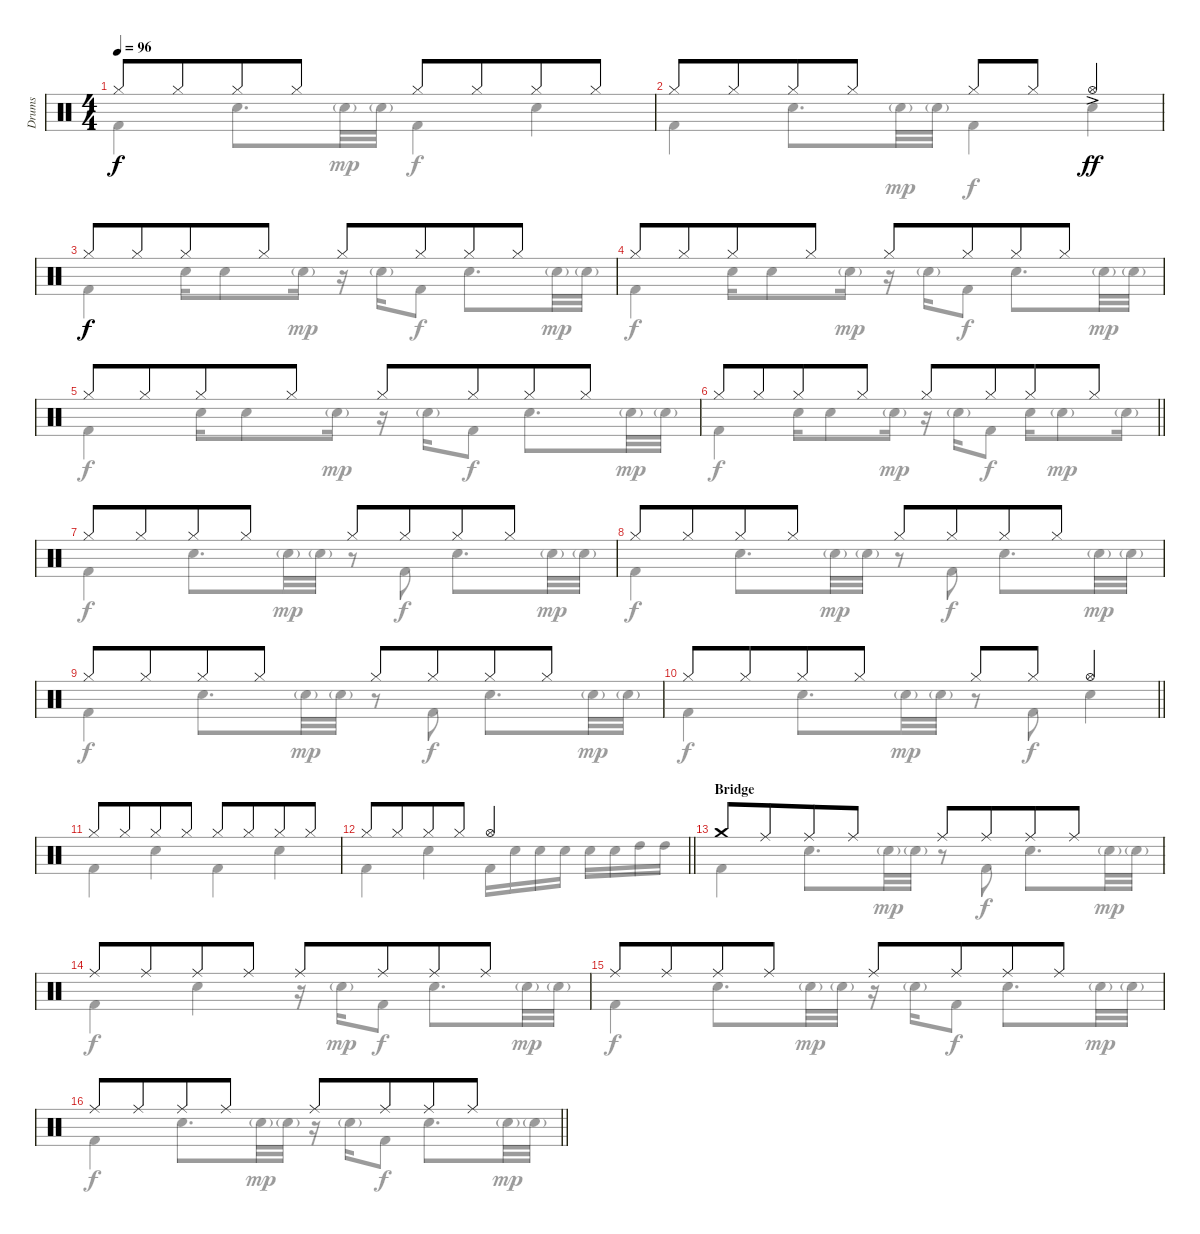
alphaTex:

\track ("Drums" "Drums") {instrument percussion}
\staff {score}
\articulation defaults
\voice
\ts (4 4)
\tempo 96
\clef neutral
\ks c "Hi-Hat (closed)".8{dy f} "Hi-Hat (closed)".8{beam merge} "Hi-Hat (closed)".8 "Hi-Hat (closed)".8 "Hi-Hat (closed)".8 "Hi-Hat (closed)".8{beam merge} "Hi-Hat (closed)".8 "Hi-Hat (closed)".8
|
"Hi-Hat (closed)".8 "Hi-Hat (closed)".8{beam merge} "Hi-Hat (closed)".8 "Hi-Hat (closed)".8 "Hi-Hat (closed)".8 "Hi-Hat (closed)".8 "Hi-Hat (open)"{ac}.4{dy ff} |
"Hi-Hat (closed)".8{dy f} "Hi-Hat (closed)".8{beam merge} "Hi-Hat (closed)".8 "Hi-Hat (closed)".8 "Hi-Hat (closed)".8 "Hi-Hat (closed)".8{beam merge} "Hi-Hat (closed)".8 "Hi-Hat (closed)".8 |
"Hi-Hat (closed)".8 "Hi-Hat (closed)".8{beam merge} "Hi-Hat (closed)".8 "Hi-Hat (closed)".8 "Hi-Hat (closed)".8 "Hi-Hat (closed)".8{beam merge} "Hi-Hat (closed)".8 "Hi-Hat (closed)".8 |
"Hi-Hat (closed)".8 "Hi-Hat (closed)".8{beam merge} "Hi-Hat (closed)".8 "Hi-Hat (closed)".8 "Hi-Hat (closed)".8 "Hi-Hat (closed)".8{beam merge} "Hi-Hat (closed)".8 "Hi-Hat (closed)".8 |
\barLineRight lightlight "Hi-Hat (closed)".8 "Hi-Hat (closed)".8{beam merge} "Hi-Hat (closed)".8 "Hi-Hat (closed)".8 "Hi-Hat (closed)".8 "Hi-Hat (closed)".8{beam merge} "Hi-Hat (closed)".8 "Hi-Hat (closed)".8
|
"Hi-Hat (closed)".8 "Hi-Hat (closed)".8{beam merge} "Hi-Hat (closed)".8 "Hi-Hat (closed)".8 "Hi-Hat (closed)".8 "Hi-Hat (closed)".8{beam merge} "Hi-Hat (closed)".8 "Hi-Hat (closed)".8 |
"Hi-Hat (closed)".8 "Hi-Hat (closed)".8{beam merge} "Hi-Hat (closed)".8 "Hi-Hat (closed)".8 "Hi-Hat (closed)".8 "Hi-Hat (closed)".8{beam merge} "Hi-Hat (closed)".8 "Hi-Hat (closed)".8 |
"Hi-Hat (closed)".8 "Hi-Hat (closed)".8{beam merge} "Hi-Hat (closed)".8 "Hi-Hat (closed)".8 "Hi-Hat (closed)".8 "Hi-Hat (closed)".8{beam merge} "Hi-Hat (closed)".8 "Hi-Hat (closed)".8 |
\barLineRight lightlight "Hi-Hat (closed)".8 "Hi-Hat (closed)".8{beam merge} "Hi-Hat (closed)".8 "Hi-Hat (closed)".8 "Hi-Hat (closed)".8 "Hi-Hat (closed)".8 "Hi-Hat (open)".4
|
"Hi-Hat (closed)".8 "Hi-Hat (closed)".8{beam merge} "Hi-Hat (closed)".8 "Hi-Hat (closed)".8 "Hi-Hat (closed)".8 "Hi-Hat (closed)".8{beam merge} "Hi-Hat (closed)".8 "Hi-Hat (closed)".8 |
\barLineRight lightlight "Hi-Hat (closed)".8 "Hi-Hat (closed)".8{beam merge} "Hi-Hat (closed)".8 "Hi-Hat (closed)".8 "Hi-Hat (open)".2
|
\section ("" "Bridge")
"Crash medium (hit)".8 "Ride (middle)".8{beam merge} "Ride (middle)".8 "Ride (middle)".8 "Ride (middle)".8 "Ride (middle)".8{beam merge} "Ride (middle)".8 "Ride (middle)".8 |
"Ride (middle)".8 "Ride (middle)".8{beam merge} "Ride (middle)".8 "Ride (middle)".8 "Ride (middle)".8 "Ride (middle)".8{beam merge} "Ride (middle)".8 "Ride (middle)".8 |
"Ride (middle)".8 "Ride (middle)".8{beam merge} "Ride (middle)".8 "Ride (middle)".8 "Ride (middle)".8 "Ride (middle)".8{beam merge} "Ride (middle)".8 "Ride (middle)".8 |
\barLineRight lightlight "Ride (middle)".8 "Ride (middle)".8{beam merge} "Ride (middle)".8 "Ride (middle)".8 "Ride (middle)".8 "Ride (middle)".8{beam merge} "Ride (middle)".8 "Ride (middle)".8
\voice
\clef neutral
\ottava regular
\simile none
\ks c "Kick (hit) 2".4{dy f} "Snare (hit) 2".8{d} "Snare (hit) 2"{g}.32{dy mp} "Snare (hit) 2"{g}.32 "Kick (hit) 2".4{dy f} "Snare (hit) 2".4
|
"Kick (hit) 2".4 "Snare (hit) 2".8{d} "Snare (hit) 2"{g}.32{dy mp} "Snare (hit) 2"{g}.32 "Kick (hit) 2".4{dy f} "Snare (hit) 2".4 |
"Kick (hit) 2".4 "Snare (hit) 2".16 "Snare (hit) 2".8 "Snare (hit) 2"{g}.16{dy mp} r.16 "Snare (hit) 2"{g}.16 "Kick (hit) 2".8{dy f} "Snare (hit) 2".8{d} "Snare (hit) 2"{g}.32{dy mp} "Snare (hit) 2"{g}.32 |
"Kick (hit) 2".4{dy f} "Snare (hit) 2".16 "Snare (hit) 2".8 "Snare (hit) 2"{g}.16{dy mp} r.16 "Snare (hit) 2"{g}.16 "Kick (hit) 2".8{dy f} "Snare (hit) 2".8{d} "Snare (hit) 2"{g}.32{dy mp} "Snare (hit) 2"{g}.32 |
"Kick (hit) 2".4{dy f} "Snare (hit) 2".16 "Snare (hit) 2".8 "Snare (hit) 2"{g}.16{dy mp} r.16 "Snare (hit) 2"{g}.16 "Kick (hit) 2".8{dy f} "Snare (hit) 2".8{d} "Snare (hit) 2"{g}.32{dy mp} "Snare (hit) 2"{g}.32 |
\barLineRight lightlight "Kick (hit) 2".4{dy f} "Snare (hit) 2".16 "Snare (hit) 2".8 "Snare (hit) 2"{g}.16{dy mp}
r.16 "Snare (hit) 2"{g}.16 "Kick (hit) 2".8{dy f} "Snare (hit) 2".16 "Snare (hit) 2"{g}.8{dy mp} "Snare (hit) 2"{g}.16 |
"Kick (hit) 2".4{dy f} "Snare (hit) 2".8{d} "Snare (hit) 2"{g}.32{dy mp} "Snare (hit) 2"{g}.32 r.8 "Kick (hit) 2".8{dy f} "Snare (hit) 2".8{d} "Snare (hit) 2"{g}.32{dy mp} "Snare (hit) 2"{g}.32 |
"Kick (hit) 2".4{dy f} "Snare (hit) 2".8{d} "Snare (hit) 2"{g}.32{dy mp} "Snare (hit) 2"{g}.32 r.8 "Kick (hit) 2".8{dy f} "Snare (hit) 2".8{d} "Snare (hit) 2"{g}.32{dy mp} "Snare (hit) 2"{g}.32 |
"Kick (hit) 2".4{dy f} "Snare (hit) 2".8{d} "Snare (hit) 2"{g}.32{dy mp} "Snare (hit) 2"{g}.32 r.8 "Kick (hit) 2".8{dy f} "Snare (hit) 2".8{d} "Snare (hit) 2"{g}.32{dy mp} "Snare (hit) 2"{g}.32 |
\barLineRight lightlight "Kick (hit) 2".4{dy f} "Snare (hit) 2".8{d} "Snare (hit) 2"{g}.32{dy mp} "Snare (hit) 2"{g}.32
r.8 "Kick (hit) 2".8{dy f} "Snare (hit) 2".4 |
"Kick (hit) 2".4 "Snare (hit) 2".4 "Kick (hit) 2".4 "Snare (hit) 2".4 |
\barLineRight lightlight "Kick (hit) 2".4 "Snare (hit) 2".4 "Kick (hit) 2".16 "Snare (hit) 2".16 "Snare (hit) 2".16 "Snare (hit) 2".16 "Snare (hit) 2".16 "Snare (hit) 2".16 "High Tom (hit)".16 "High Tom (hit)".16
|
"Kick (hit) 2".4 "Snare (hit) 2".8{d} "Snare (hit) 2"{g}.32{dy mp} "Snare (hit) 2"{g}.32 r.8 "Kick (hit) 2".8{dy f} "Snare (hit) 2".8{d} "Snare (hit) 2"{g}.32{dy mp} "Snare (hit) 2"{g}.32 |
"Kick (hit) 2".4{dy f} "Snare (hit) 2".4 r.16 "Snare (hit) 2"{g}.16{dy mp} "Kick (hit) 2".8{dy f} "Snare (hit) 2".8{d} "Snare (hit) 2"{g}.32{dy mp} "Snare (hit) 2"{g}.32 |
"Kick (hit) 2".4{dy f} "Snare (hit) 2".8{d} "Snare (hit) 2"{g}.32{dy mp} "Snare (hit) 2"{g}.32 r.16 "Snare (hit) 2"{g}.16 "Kick (hit) 2".8{dy f} "Snare (hit) 2".8{d} "Snare (hit) 2"{g}.32{dy mp} "Snare (hit) 2"{g}.32 |
\barLineRight lightlight "Kick (hit) 2".4{dy f} "Snare (hit) 2".8{d} "Snare (hit) 2"{g}.32{dy mp} "Snare (hit) 2"{g}.32
r.16 "Snare (hit) 2"{g}.16 "Kick (hit) 2".8{dy f} "Snare (hit) 2".8{d} "Snare (hit) 2"{g}.32{dy mp} "Snare (hit) 2"{g}.32
